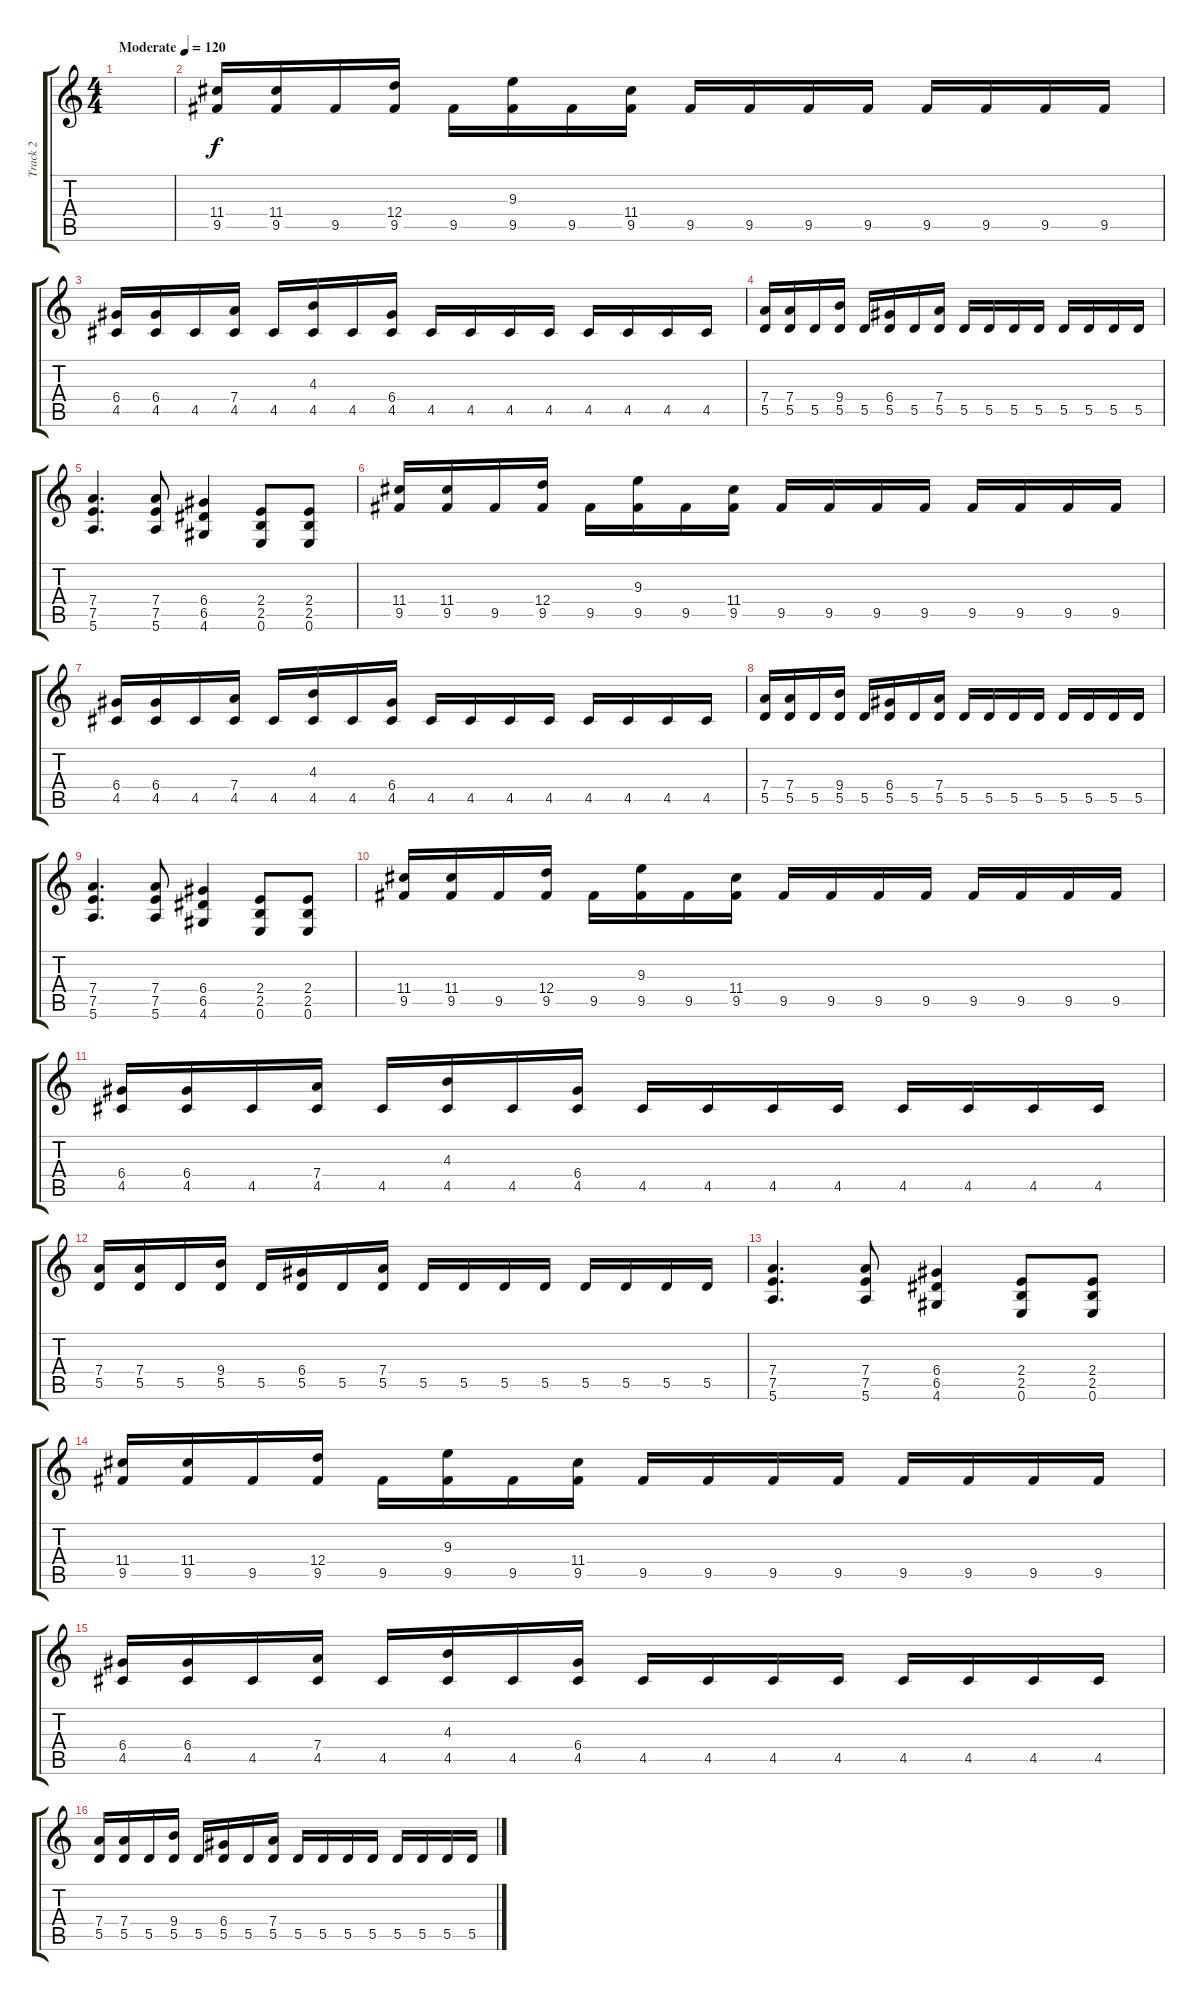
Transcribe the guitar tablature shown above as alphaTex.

\track ("Track 2" "Track 2") {instrument overdrivenguitar}
\staff {score tabs}
\tuning (E4 B3 G3 D3 A2 E2) {hide}
\ts (4 4)
\tempo (120 "Moderate")
\clef g2
\ks c
|
(11.4 9.5).16 (11.4 9.5).16 9.5.16 (12.4 9.5).16 9.5.16 (9.3 9.5).16 9.5.16 (11.4 9.5).16 9.5.16 9.5.16 9.5.16 9.5.16 9.5.16 9.5.16 9.5.16 9.5.16 |
(6.4 4.5).16 (6.4 4.5).16 4.5.16 (7.4 4.5).16 4.5.16 (4.3 4.5).16 4.5.16 (6.4 4.5).16 4.5.16 4.5.16 4.5.16 4.5.16 4.5.16 4.5.16 4.5.16 4.5.16 |
(7.4 5.5).16 (7.4 5.5).16 5.5.16 (9.4 5.5).16 5.5.16 (6.4 5.5).16 5.5.16 (7.4 5.5).16 5.5.16 5.5.16 5.5.16 5.5.16 5.5.16 5.5.16 5.5.16 5.5.16 |
(7.4 7.5 5.6).4{d} (7.4 7.5 5.6).8 (6.4 6.5 4.6).4 (2.4 2.5 0.6).8 (2.4 2.5 0.6).8 |
(11.4 9.5).16 (11.4 9.5).16 9.5.16 (12.4 9.5).16 9.5.16 (9.3 9.5).16 9.5.16 (11.4 9.5).16 9.5.16 9.5.16 9.5.16 9.5.16 9.5.16 9.5.16 9.5.16 9.5.16 |
(6.4 4.5).16 (6.4 4.5).16 4.5.16 (7.4 4.5).16 4.5.16 (4.3 4.5).16 4.5.16 (6.4 4.5).16 4.5.16 4.5.16 4.5.16 4.5.16 4.5.16 4.5.16 4.5.16 4.5.16 |
(7.4 5.5).16 (7.4 5.5).16 5.5.16 (9.4 5.5).16 5.5.16 (6.4 5.5).16 5.5.16 (7.4 5.5).16 5.5.16 5.5.16 5.5.16 5.5.16 5.5.16 5.5.16 5.5.16 5.5.16 |
(7.4 7.5 5.6).4{d} (7.4 7.5 5.6).8 (6.4 6.5 4.6).4 (2.4 2.5 0.6).8 (2.4 2.5 0.6).8 |
(11.4 9.5).16 (11.4 9.5).16 9.5.16 (12.4 9.5).16 9.5.16 (9.3 9.5).16 9.5.16 (11.4 9.5).16 9.5.16 9.5.16 9.5.16 9.5.16 9.5.16 9.5.16 9.5.16 9.5.16 |
(6.4 4.5).16 (6.4 4.5).16 4.5.16 (7.4 4.5).16 4.5.16 (4.3 4.5).16 4.5.16 (6.4 4.5).16 4.5.16 4.5.16 4.5.16 4.5.16 4.5.16 4.5.16 4.5.16 4.5.16 |
(7.4 5.5).16 (7.4 5.5).16 5.5.16 (9.4 5.5).16 5.5.16 (6.4 5.5).16 5.5.16 (7.4 5.5).16 5.5.16 5.5.16 5.5.16 5.5.16 5.5.16 5.5.16 5.5.16 5.5.16 |
(7.4 7.5 5.6).4{d} (7.4 7.5 5.6).8 (6.4 6.5 4.6).4 (2.4 2.5 0.6).8 (2.4 2.5 0.6).8 |
(11.4 9.5).16 (11.4 9.5).16 9.5.16 (12.4 9.5).16 9.5.16 (9.3 9.5).16 9.5.16 (11.4 9.5).16 9.5.16 9.5.16 9.5.16 9.5.16 9.5.16 9.5.16 9.5.16 9.5.16 |
(6.4 4.5).16 (6.4 4.5).16 4.5.16 (7.4 4.5).16 4.5.16 (4.3 4.5).16 4.5.16 (6.4 4.5).16 4.5.16 4.5.16 4.5.16 4.5.16 4.5.16 4.5.16 4.5.16 4.5.16 |
(7.4 5.5).16 (7.4 5.5).16 5.5.16 (9.4 5.5).16 5.5.16 (6.4 5.5).16 5.5.16 (7.4 5.5).16 5.5.16 5.5.16 5.5.16 5.5.16 5.5.16 5.5.16 5.5.16 5.5.16
